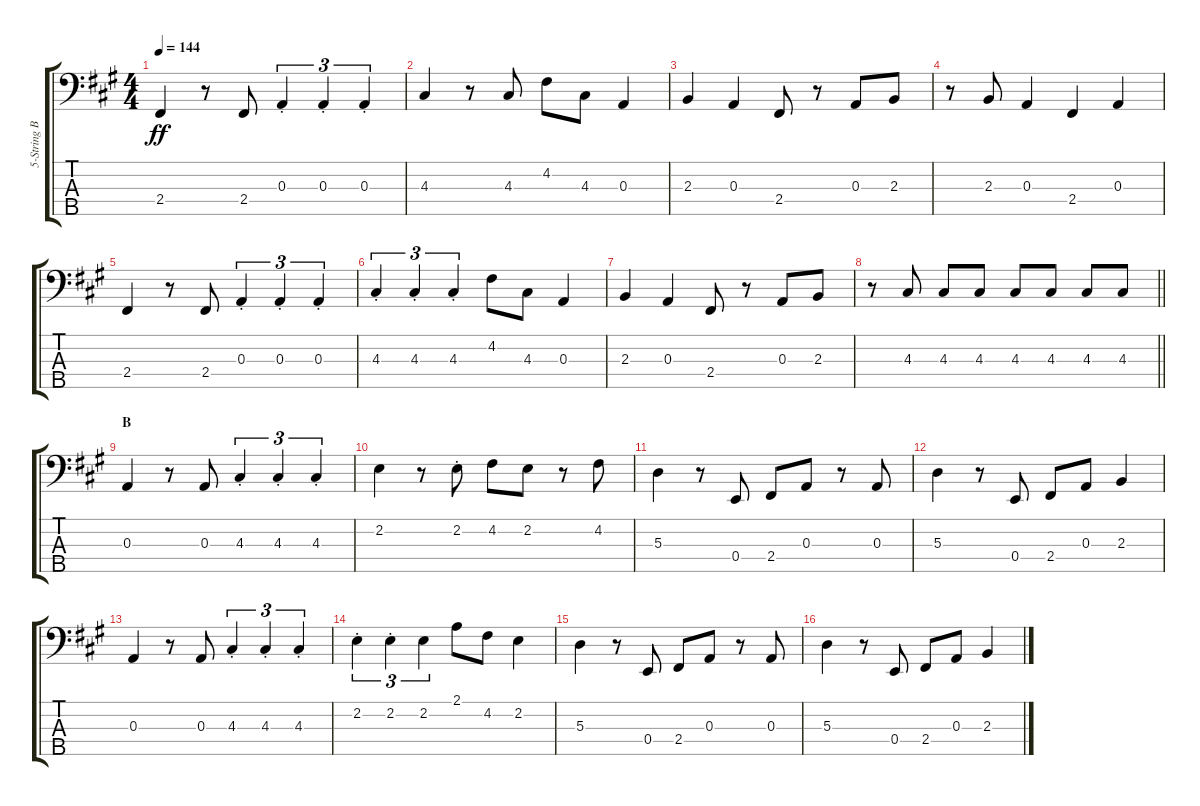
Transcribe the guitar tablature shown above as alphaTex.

\track ("5-String Bass" "5-String B") {instrument electricbassfinger}
\staff {score tabs}
\tuning (G2 D2 A1 E1 B0) {hide}
\ts (4 4)
\tempo 144
\clef f4
\ks a
2.4.4{dy ff} r.8 2.4.8 0.3{st}.4{tu (3 2)} 0.3{st}.4{tu (3 2)} 0.3{st}.4{tu (3 2)} |
4.3.4 r.8 4.3.8 4.2.8 4.3.8 0.3.4 |
2.3.4 0.3.4 2.4.8 r.8 0.3.8 2.3.8 |
r.8 2.3.8 0.3.4 2.4.4 0.3.4 |
2.4.4 r.8 2.4.8 0.3{st}.4{tu (3 2)} 0.3{st}.4{tu (3 2)} 0.3{st}.4{tu (3 2)} |
4.3{st}.4{tu (3 2)} 4.3{st}.4{tu (3 2)} 4.3{st}.4{tu (3 2)} 4.2.8 4.3.8 0.3.4 |
2.3.4 0.3.4 2.4.8 r.8 0.3.8 2.3.8 |
\barLineRight lightlight
r.8 4.3.8 4.3.8 4.3.8 4.3.8 4.3.8 4.3.8 4.3.8 |
\section ("" "B")
0.3.4 r.8 0.3.8 4.3{st}.4{tu (3 2)} 4.3{st}.4{tu (3 2)} 4.3{st}.4{tu (3 2)} |
2.2.4 r.8 2.2{st}.8 4.2.8 2.2.8 r.8 4.2.8 |
5.3.4 r.8 0.4.8 2.4.8 0.3.8 r.8 0.3.8 |
5.3.4 r.8 0.4.8 2.4.8 0.3.8 2.3.4 |
0.3.4 r.8 0.3.8 4.3{st}.4{tu (3 2)} 4.3{st}.4{tu (3 2)} 4.3{st}.4{tu (3 2)} |
2.2{st}.4{tu (3 2)} 2.2{st}.4{tu (3 2)} 2.2.4{tu (3 2)} 2.1.8 4.2.8 2.2.4 |
5.3.4 r.8 0.4.8 2.4.8 0.3.8 r.8 0.3.8 |
5.3.4 r.8 0.4.8 2.4.8 0.3.8 2.3.4
